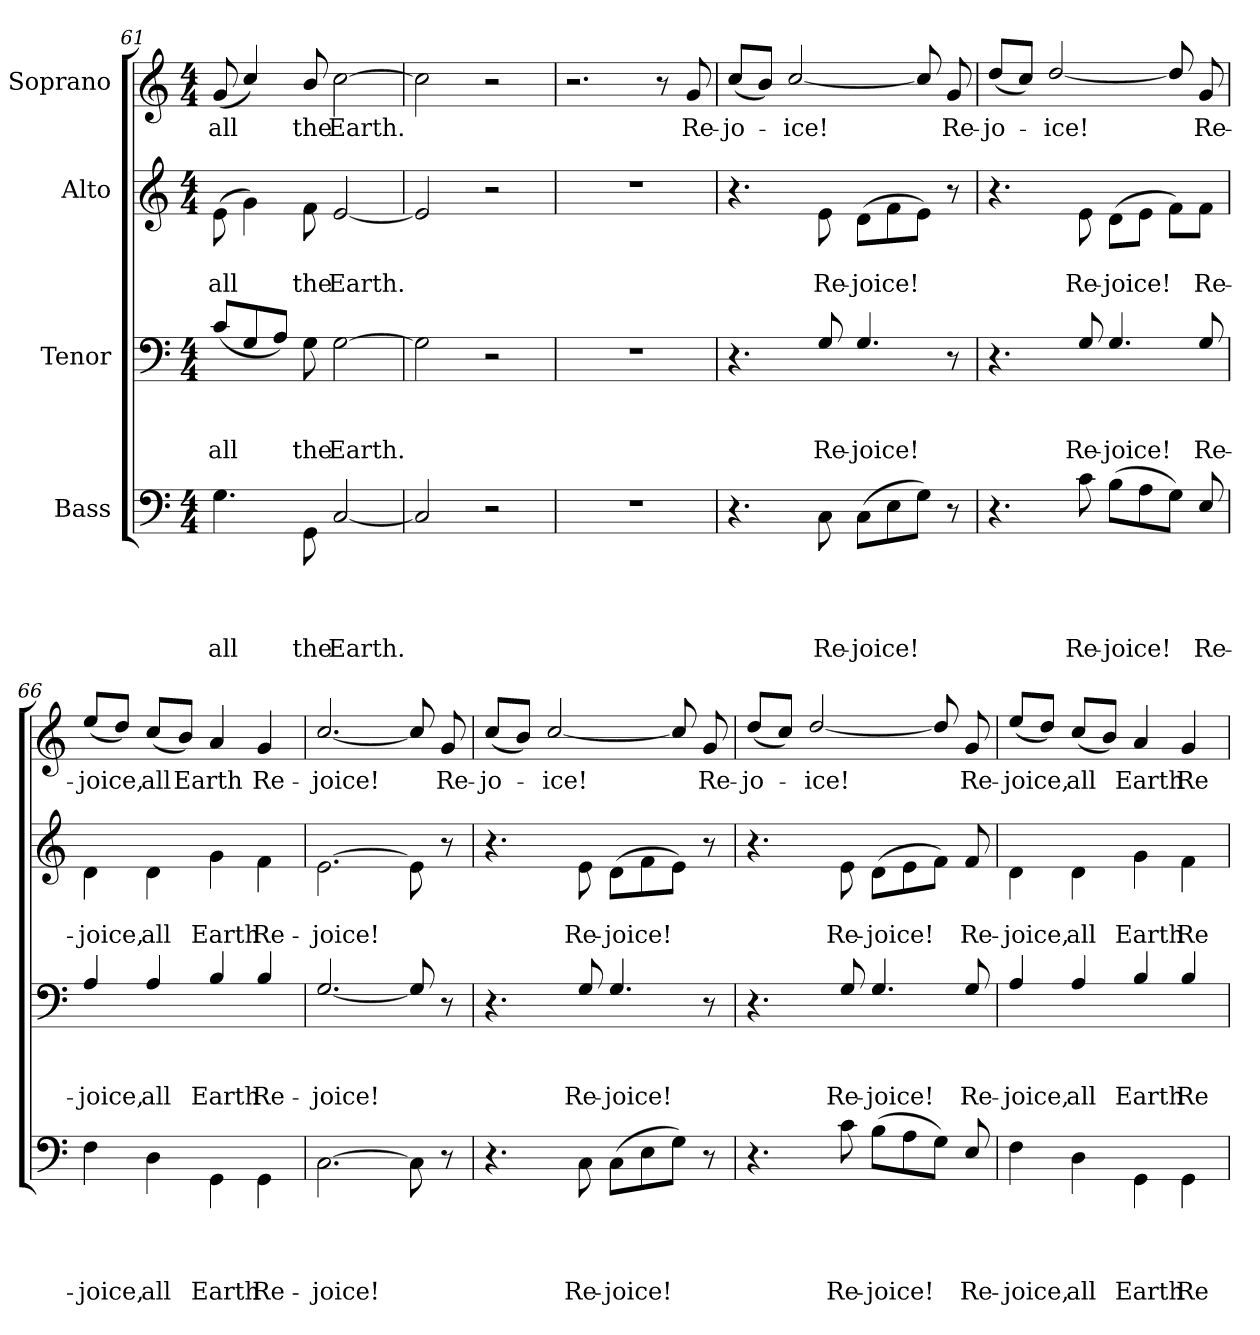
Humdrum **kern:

**kern	**text	**text	**text	**text	**kern	**text	**text	**text	**kern	**text	**text	**kern	**text
*part4	*part4	*part4	*part4	*part4	*part3	*part3	*part3	*part3	*part2	*part2	*part2	*part1	*part1
*staff4	*staff4	*staff4	*staff4	*staff4	*staff3	*staff3	*staff3	*staff3	*staff2	*staff2	*staff2	*staff1	*staff1
*I"Bass	*	*	*	*	*I"Tenor	*	*	*	*I"Alto	*	*	*I"Soprano	*
*clefF4	*	*	*	*	*clefF4	*	*	*	*clefG2	*	*	*clefG2	*
*k[]	*	*	*	*	*k[]	*	*	*	*k[]	*	*	*k[]	*
*C:	*	*	*	*	*C:	*	*	*	*C:	*	*	*C:	*
*M4/4	*	*	*	*	*M4/4	*	*	*	*M4/4	*	*	*M4/4	*
=61	=61	=61	=61	=61	=61	=61	=61	=61	=61	=61	=61	=61	=61
!	!	!	!	!LO:LY:b	!	!	!	!LO:LY:b	!	!	!LO:LY:b	!	!LO:LY:b
4.G\	.	.	.	all	(<8c/L	.	.	all	(>8e\	.	all	(<8g/	all
.	.	.	.	.	8G/	.	.	.	4g\)	.	.	4cc/)	.
.	.	.	.	.	8A/J)	.	.	.	.	.	.	.	.
!	!	!	!	!LO:LY:b	!	!	!	!LO:LY:b	!	!	!LO:LY:b	!	!LO:LY:b
8GG\	.	.	.	the	8G\	.	.	the	8f\	.	the	8b/	the
!	!	!	!	!LO:LY:b	!	!	!	!LO:LY:b	!	!	!LO:LY:b	!	!LO:LY:b
[<2C/	.	.	.	Earth.	[<2G\	.	.	Earth.	[<2e/	.	Earth.	[<2cc\	Earth.
!!LO:LB:g=z
=62	=62	=62	=62	=62	=62	=62	=62	=62	=62	=62	=62	=62	=62
2C/]	.	.	.	.	2G\]	.	.	.	2e/]	.	.	2cc\]	.
2r	.	.	.	.	2r	.	.	.	2r	.	.	2r	.
=63	=63	=63	=63	=63	=63	=63	=63	=63	=63	=63	=63	=63	=63
1r	.	.	.	.	1r	.	.	.	1r	.	.	2.r	.
.	.	.	.	.	.	.	.	.	.	.	.	8r	.
!	!	!	!	!	!	!	!	!	!	!	!	!	!LO:LY:b
.	.	.	.	.	.	.	.	.	.	.	.	8g/	Re-
=64	=64	=64	=64	=64	=64	=64	=64	=64	=64	=64	=64	=64	=64
!	!	!	!	!	!	!	!	!	!	!	!	!	!LO:LY:b
4.r	.	.	.	.	4.r	.	.	.	4.r	.	.	(<8cc/L	-jo-
.	.	.	.	.	.	.	.	.	.	.	.	8b/J)	.
!	!	!	!	!	!	!	!	!	!	!	!	!	!LO:LY:b
.	.	.	.	.	.	.	.	.	.	.	.	[<2cc/	-ice!
!	!	!	!	!LO:LY:b	!	!	!	!LO:LY:b	!	!	!LO:LY:b	!	!
8C\	.	.	.	Re-	8G/	.	.	Re-	8e\	.	Re-	.	.
!	!	!	!	!LO:LY:b	!	!	!	!LO:LY:b	!	!	!LO:LY:b	!	!
(>8C\L	.	.	.	-joice!	4.G/	.	.	-joice!	(>8d\L	.	-joice!	.	.
8E\	.	.	.	.	.	.	.	.	8f\	.	.	.	.
8G\J)	.	.	.	.	.	.	.	.	8e\J)	.	.	8cc/]	.
!	!	!	!	!	!	!	!	!	!	!	!	!	!LO:LY:b
8r	.	.	.	.	8r	.	.	.	8r	.	.	8g/	Re-
=65	=65	=65	=65	=65	=65	=65	=65	=65	=65	=65	=65	=65	=65
!	!	!	!	!	!	!	!	!	!	!	!	!	!LO:LY:b
4.r	.	.	.	.	4.r	.	.	.	4.r	.	.	(<8dd/L	-jo-
.	.	.	.	.	.	.	.	.	.	.	.	8cc/J)	.
!	!	!	!	!	!	!	!	!	!	!	!	!	!LO:LY:b
.	.	.	.	.	.	.	.	.	.	.	.	[<2dd/	-ice!
!	!	!	!	!LO:LY:b	!	!	!	!LO:LY:b	!	!	!LO:LY:b	!	!
8c\	.	.	.	Re-	8G/	.	.	Re-	8e\	.	Re-	.	.
!	!	!	!	!LO:LY:b	!	!	!	!LO:LY:b	!	!	!LO:LY:b	!	!
(>8B\L	.	.	.	-joice!	4.G/	.	.	-joice!	(>8d\L	.	-joice!	.	.
8A\	.	.	.	.	.	.	.	.	8e\J	.	.	.	.
8G\J)	.	.	.	.	.	.	.	.	8f\L)	.	.	8dd/]	.
!	!	!	!	!LO:LY:b	!	!	!	!LO:LY:b	!	!	!LO:LY:b	!	!LO:LY:b
8E/	.	.	.	Re-	8G/	.	.	Re-	8f\J	.	Re-	8g/	Re-
=66	=66	=66	=66	=66	=66	=66	=66	=66	=66	=66	=66	=66	=66
!	!	!	!	!LO:LY:b	!	!	!	!LO:LY:b	!	!	!LO:LY:b	!	!LO:LY:b
4F\	.	.	.	-joice,	4A/	.	.	-joice,	4d\	.	-joice,	(<8ee/L	-joice,
.	.	.	.	.	.	.	.	.	.	.	.	8dd/J)	.
!	!	!	!	!LO:LY:b	!	!	!	!LO:LY:b	!	!	!LO:LY:b	!	!LO:LY:b
4D\	.	.	.	all	4A/	.	.	all	4d\	.	all	(<8cc/L	all
!	!	!	!	!	!	!	!	!	!	!	!	!	!LO:LY:b
.	.	.	.	.	.	.	.	.	.	.	.	8b/J)	Earth
!	!	!	!	!LO:LY:b	!	!	!	!LO:LY:b	!	!	!LO:LY:b	!	!
4GG\	.	.	.	Earth	4B/	.	.	Earth	4g\	.	Earth	4a/	.
!	!	!	!	!LO:LY:b	!	!	!	!LO:LY:b	!	!	!LO:LY:b	!	!LO:LY:b
4GG\	.	.	.	Re-	4B/	.	.	Re-	4f\	.	Re-	4g/	Re-
=67	=67	=67	=67	=67	=67	=67	=67	=67	=67	=67	=67	=67	=67
!	!	!	!	!LO:LY:b	!	!	!	!LO:LY:b	!	!	!LO:LY:b	!	!LO:LY:b
[>2.C\	.	.	.	-joice!	[<2.G/	.	.	-joice!	[>2.e\	.	-joice!	[<2.cc/	-joice!
8C\]	.	.	.	.	8G/]	.	.	.	8e\]	.	.	8cc/]	.
!	!	!	!	!	!	!	!	!	!	!	!	!	!LO:LY:b
8r	.	.	.	.	8r	.	.	.	8r	.	.	8g/	Re-
!!LO:PB:g=z
=68	=68	=68	=68	=68	=68	=68	=68	=68	=68	=68	=68	=68	=68
!	!	!	!	!	!	!	!	!	!	!	!	!	!LO:LY:b
4.r	.	.	.	.	4.r	.	.	.	4.r	.	.	(<8cc/L	-jo-
.	.	.	.	.	.	.	.	.	.	.	.	8b/J)	.
!	!	!	!	!	!	!	!	!	!	!	!	!	!LO:LY:b
.	.	.	.	.	.	.	.	.	.	.	.	[<2cc/	-ice!
!	!	!	!	!LO:LY:b	!	!	!	!LO:LY:b	!	!	!LO:LY:b	!	!
8C\	.	.	.	Re-	8G/	.	.	Re-	8e\	.	Re-	.	.
!	!	!	!	!LO:LY:b	!	!	!	!LO:LY:b	!	!	!LO:LY:b	!	!
(>8C\L	.	.	.	-joice!	4.G/	.	.	-joice!	(>8d\L	.	-joice!	.	.
8E\	.	.	.	.	.	.	.	.	8f\	.	.	.	.
8G\J)	.	.	.	.	.	.	.	.	8e\J)	.	.	8cc/]	.
!	!	!	!	!	!	!	!	!	!	!	!	!	!LO:LY:b
8r	.	.	.	.	8r	.	.	.	8r	.	.	8g/	Re-
=69	=69	=69	=69	=69	=69	=69	=69	=69	=69	=69	=69	=69	=69
!	!	!	!	!	!	!	!	!	!	!	!	!	!LO:LY:b
4.r	.	.	.	.	4.r	.	.	.	4.r	.	.	(<8dd/L	-jo-
.	.	.	.	.	.	.	.	.	.	.	.	8cc/J)	.
!	!	!	!	!	!	!	!	!	!	!	!	!	!LO:LY:b
.	.	.	.	.	.	.	.	.	.	.	.	[<2dd/	-ice!
!	!	!	!	!LO:LY:b	!	!	!	!LO:LY:b	!	!	!LO:LY:b	!	!
8c\	.	.	.	Re-	8G/	.	.	Re-	8e\	.	Re-	.	.
!	!	!	!	!LO:LY:b	!	!	!	!LO:LY:b	!	!	!LO:LY:b	!	!
(>8B\L	.	.	.	-joice!	4.G/	.	.	-joice!	(>8d\L	.	-joice!	.	.
8A\	.	.	.	.	.	.	.	.	8e\	.	.	.	.
8G\J)	.	.	.	.	.	.	.	.	8f\J)	.	.	8dd/]	.
!	!	!	!	!LO:LY:b	!	!	!	!LO:LY:b	!	!	!LO:LY:b	!	!LO:LY:b
8E/	.	.	.	Re-	8G/	.	.	Re-	8f/	.	Re-	8g/	Re-
=70	=70	=70	=70	=70	=70	=70	=70	=70	=70	=70	=70	=70	=70
!	!	!	!	!LO:LY:b	!	!	!	!LO:LY:b	!	!	!LO:LY:b	!	!LO:LY:b
4F\	.	.	.	-joice,	4A/	.	.	-joice,	4d\	.	-joice,	(<8ee/L	-joice,
.	.	.	.	.	.	.	.	.	.	.	.	8dd/J)	.
!	!	!	!	!LO:LY:b	!	!	!	!LO:LY:b	!	!	!LO:LY:b	!	!LO:LY:b
4D\	.	.	.	all	4A/	.	.	all	4d\	.	all	(<8cc/L	all
.	.	.	.	.	.	.	.	.	.	.	.	8b/J)	.
!	!	!	!	!LO:LY:b	!	!	!	!LO:LY:b	!	!	!LO:LY:b	!	!LO:LY:b
4GG\	.	.	.	Earth	4B/	.	.	Earth	4g\	.	Earth	4a/	Earth
!	!	!	!	!LO:LY:b	!	!	!	!LO:LY:b	!	!	!LO:LY:b	!	!LO:LY:b
4GG\	.	.	.	Re-	4B/	.	.	Re-	4f\	.	Re-	4g/	Re-
=	=	=	=	=	=	=	=	=	=	=	=	=	=
*-	*-	*-	*-	*-	*-	*-	*-	*-	*-	*-	*-	*-	*-
